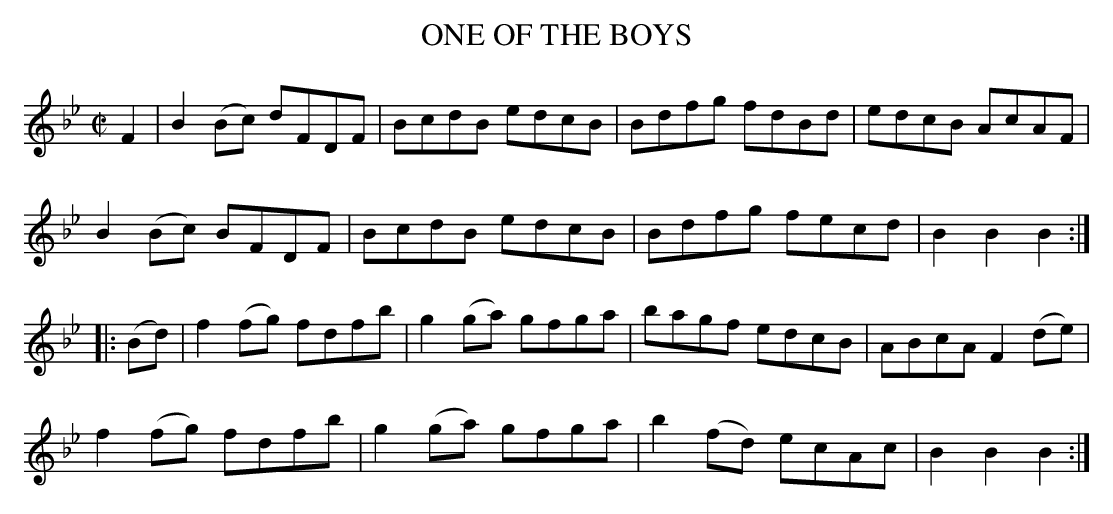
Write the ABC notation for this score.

X:1
T: ONE OF THE BOYS
M: C|
L: 1/8
K: Bb
F2|B2 (Bc) dFDF|BcdB edcB|Bdfg fdBd|edcB AcAF|
B2 (Bc) BFDF|BcdB edcB|Bdfg fecd|B2 B2 B2:|
|:(Bd)|f2 (fg) fdfb|g2 (ga) gfga|bagf edcB|ABcA F2 (de)|
f2 (fg) fdfb|g2 (ga) gfga|b2 (fd) ecAc|B2 B2 B2:|
